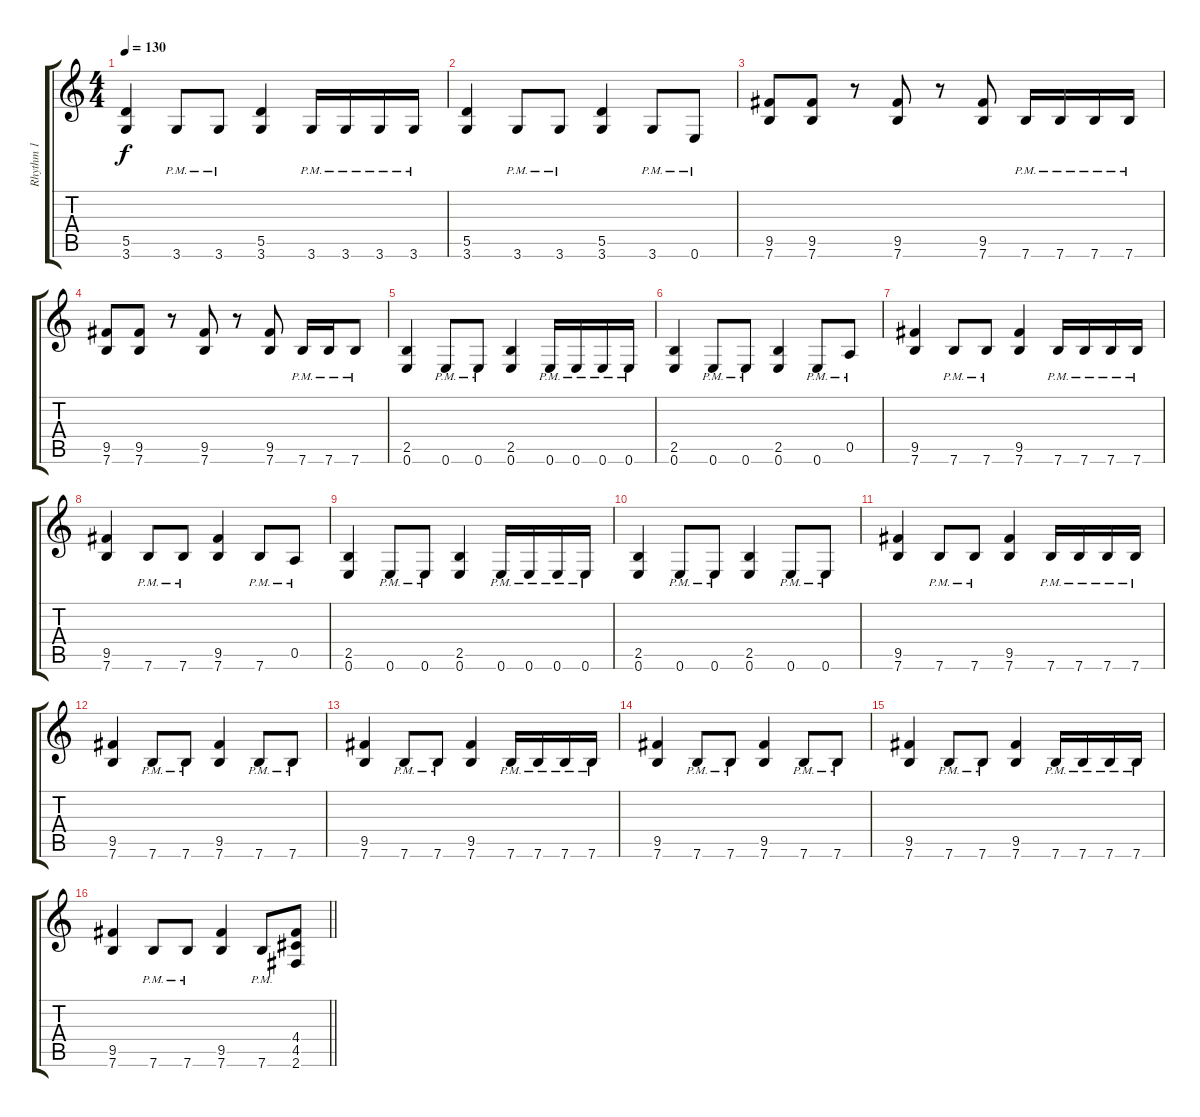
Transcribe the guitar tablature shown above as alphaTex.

\track ("Rhythm 1" "Rhythm 1") {instrument distortionguitar}
\staff {score tabs}
\tuning (E4 B3 G3 D3 A2 E2) {hide}
\ts (4 4)
\tempo 130
\clef g2
\ks c
(5.5 3.6).4{dy f} 3.6{pm}.8 3.6{pm}.8 (5.5 3.6).4 3.6{pm}.16 3.6{pm}.16 3.6{pm}.16 3.6{pm}.16 |
(5.5 3.6).4 3.6{pm}.8 3.6{pm}.8 (5.5 3.6).4 3.6{pm}.8 0.6{pm}.8 |
(9.5 7.6).8 (9.5 7.6).8 r.8 (9.5 7.6).8 r.8 (9.5 7.6).8 7.6{pm}.16 7.6{pm}.16 7.6{pm}.16 7.6{pm}.16 |
(9.5 7.6).8 (9.5 7.6).8 r.8 (9.5 7.6).8 r.8 (9.5 7.6).8 7.6{pm}.16 7.6{pm}.16 7.6{pm}.8 |
(2.5 0.6).4 0.6{pm}.8 0.6{pm}.8 (2.5 0.6).4 0.6{pm}.16 0.6{pm}.16 0.6{pm}.16 0.6{pm}.16 |
(2.5 0.6).4 0.6{pm}.8 0.6{pm}.8 (2.5 0.6).4 0.6{pm}.8 0.5{pm}.8 |
(9.5 7.6).4 7.6{pm}.8 7.6{pm}.8 (9.5 7.6).4 7.6{pm}.16 7.6{pm}.16 7.6{pm}.16 7.6{pm}.16 |
(9.5 7.6).4 7.6{pm}.8 7.6{pm}.8 (9.5 7.6).4 7.6{pm}.8 0.5{pm}.8 |
(2.5 0.6).4 0.6{pm}.8 0.6{pm}.8 (2.5 0.6).4 0.6{pm}.16 0.6{pm}.16 0.6{pm}.16 0.6{pm}.16 |
(2.5 0.6).4 0.6{pm}.8 0.6{pm}.8 (2.5 0.6).4 0.6{pm}.8 0.6{pm}.8 |
(9.5 7.6).4 7.6{pm}.8 7.6{pm}.8 (9.5 7.6).4 7.6{pm}.16 7.6{pm}.16 7.6{pm}.16 7.6{pm}.16 |
(9.5 7.6).4 7.6{pm}.8 7.6{pm}.8 (9.5 7.6).4 7.6{pm}.8 7.6{pm}.8 |
(9.5 7.6).4 7.6{pm}.8 7.6{pm}.8 (9.5 7.6).4 7.6{pm}.16 7.6{pm}.16 7.6{pm}.16 7.6{pm}.16 |
(9.5 7.6).4 7.6{pm}.8 7.6{pm}.8 (9.5 7.6).4 7.6{pm}.8 7.6{pm}.8 |
(9.5 7.6).4 7.6{pm}.8 7.6{pm}.8 (9.5 7.6).4 7.6{pm}.16 7.6{pm}.16 7.6{pm}.16 7.6{pm}.16 |
\barLineRight lightlight
(9.5 7.6).4 7.6{pm}.8 7.6{pm}.8 (9.5 7.6).4 7.6{pm}.8 (4.4 4.5 2.6).8
